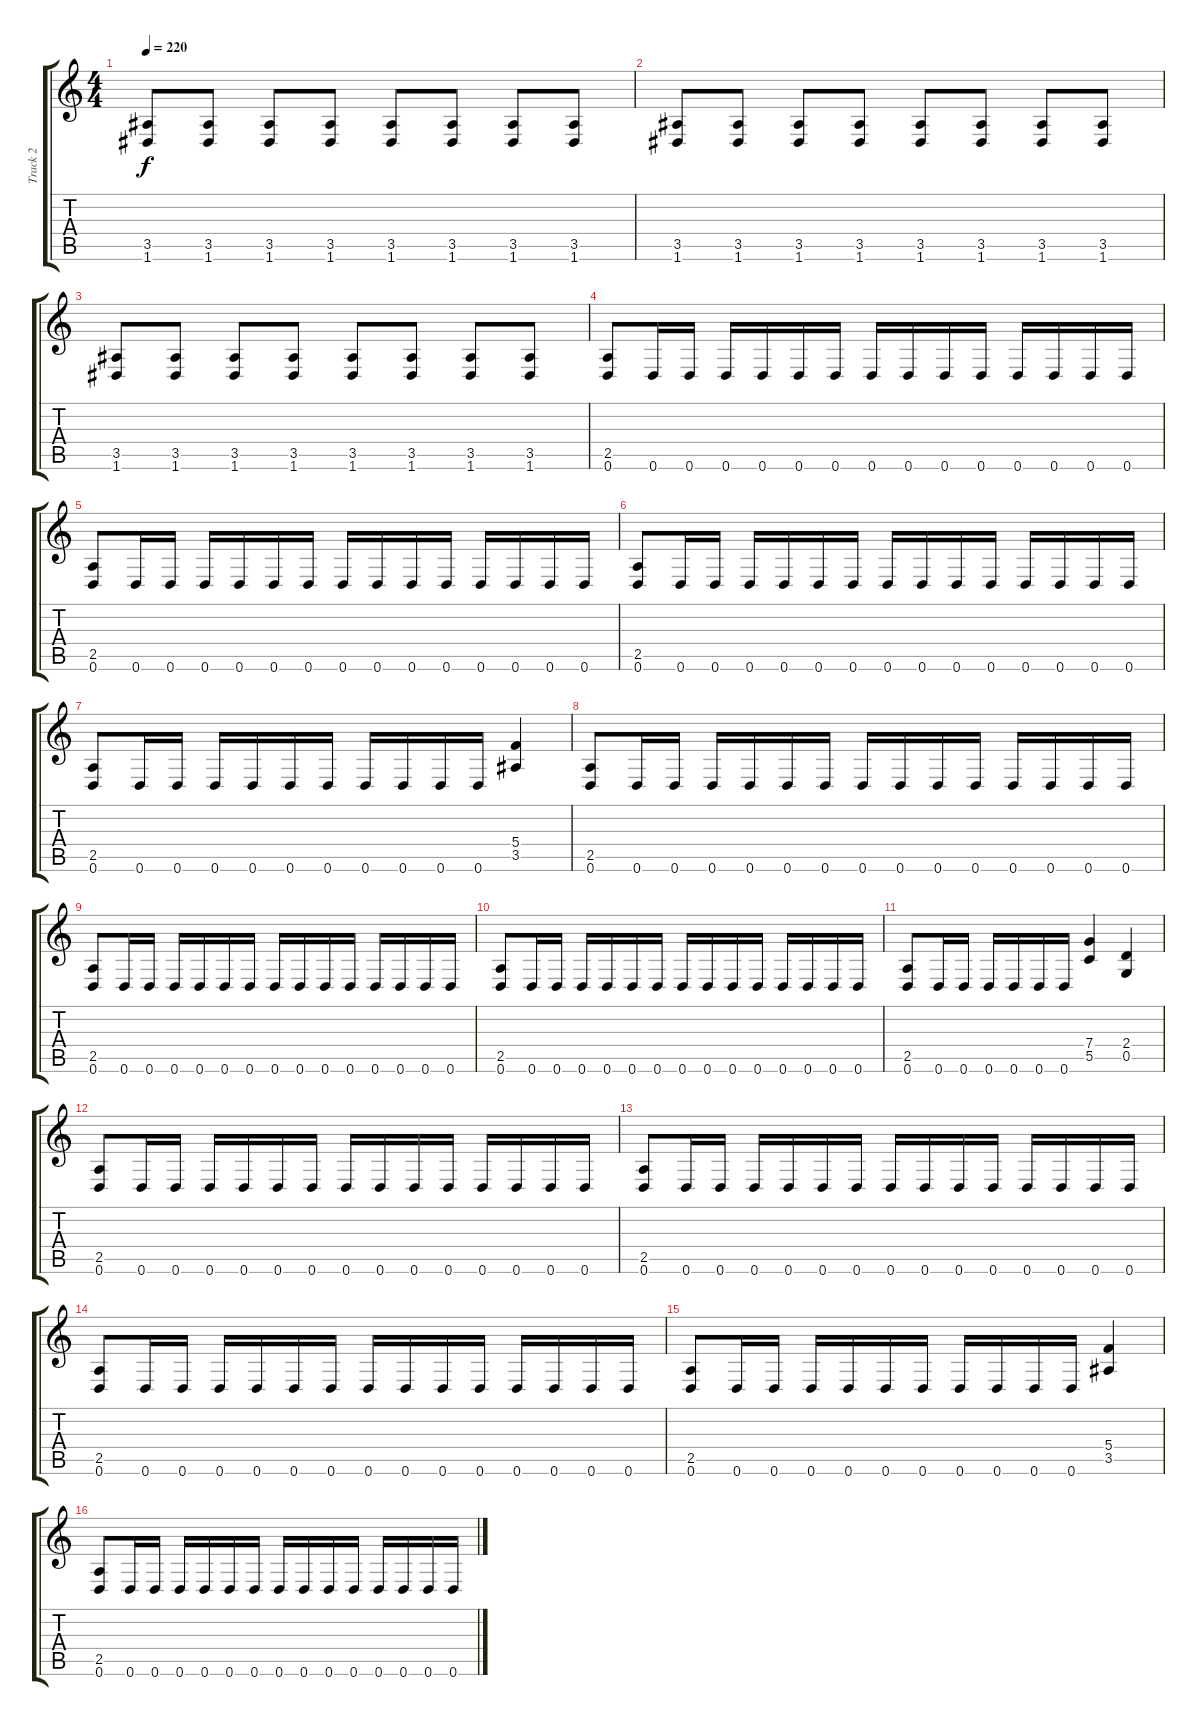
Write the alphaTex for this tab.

\track ("Track 2" "Track 2") {instrument distortionguitar}
\staff {score tabs}
\tuning (D4 A3 F3 C3 G2 D2) {hide}
\ts (4 4)
\tempo 220
\clef g2
\ks c
(3.5 1.6).8{dy f} (3.5 1.6).8 (3.5 1.6).8 (3.5 1.6).8 (3.5 1.6).8 (3.5 1.6).8 (3.5 1.6).8 (3.5 1.6).8 |
(3.5 1.6).8 (3.5 1.6).8 (3.5 1.6).8 (3.5 1.6).8 (3.5 1.6).8 (3.5 1.6).8 (3.5 1.6).8 (3.5 1.6).8 |
(3.5 1.6).8 (3.5 1.6).8 (3.5 1.6).8 (3.5 1.6).8 (3.5 1.6).8 (3.5 1.6).8 (3.5 1.6).8 (3.5 1.6).8 |
(2.5 0.6).8 0.6.16 0.6.16 0.6.16 0.6.16 0.6.16 0.6.16 0.6.16 0.6.16 0.6.16 0.6.16 0.6.16 0.6.16 0.6.16 0.6.16 |
(2.5 0.6).8 0.6.16 0.6.16 0.6.16 0.6.16 0.6.16 0.6.16 0.6.16 0.6.16 0.6.16 0.6.16 0.6.16 0.6.16 0.6.16 0.6.16 |
(2.5 0.6).8 0.6.16 0.6.16 0.6.16 0.6.16 0.6.16 0.6.16 0.6.16 0.6.16 0.6.16 0.6.16 0.6.16 0.6.16 0.6.16 0.6.16 |
(2.5 0.6).8 0.6.16 0.6.16 0.6.16 0.6.16 0.6.16 0.6.16 0.6.16 0.6.16 0.6.16 0.6.16 (5.4 3.5).4 |
(2.5 0.6).8 0.6.16 0.6.16 0.6.16 0.6.16 0.6.16 0.6.16 0.6.16 0.6.16 0.6.16 0.6.16 0.6.16 0.6.16 0.6.16 0.6.16 |
(2.5 0.6).8 0.6.16 0.6.16 0.6.16 0.6.16 0.6.16 0.6.16 0.6.16 0.6.16 0.6.16 0.6.16 0.6.16 0.6.16 0.6.16 0.6.16 |
(2.5 0.6).8 0.6.16 0.6.16 0.6.16 0.6.16 0.6.16 0.6.16 0.6.16 0.6.16 0.6.16 0.6.16 0.6.16 0.6.16 0.6.16 0.6.16 |
(2.5 0.6).8 0.6.16 0.6.16 0.6.16 0.6.16 0.6.16 0.6.16 (7.4 5.5).4 (2.4 0.5).4 |
(2.5 0.6).8 0.6.16 0.6.16 0.6.16 0.6.16 0.6.16 0.6.16 0.6.16 0.6.16 0.6.16 0.6.16 0.6.16 0.6.16 0.6.16 0.6.16 |
(2.5 0.6).8 0.6.16 0.6.16 0.6.16 0.6.16 0.6.16 0.6.16 0.6.16 0.6.16 0.6.16 0.6.16 0.6.16 0.6.16 0.6.16 0.6.16 |
(2.5 0.6).8 0.6.16 0.6.16 0.6.16 0.6.16 0.6.16 0.6.16 0.6.16 0.6.16 0.6.16 0.6.16 0.6.16 0.6.16 0.6.16 0.6.16 |
(2.5 0.6).8 0.6.16 0.6.16 0.6.16 0.6.16 0.6.16 0.6.16 0.6.16 0.6.16 0.6.16 0.6.16 (5.4 3.5).4 |
(2.5 0.6).8 0.6.16 0.6.16 0.6.16 0.6.16 0.6.16 0.6.16 0.6.16 0.6.16 0.6.16 0.6.16 0.6.16 0.6.16 0.6.16 0.6.16
